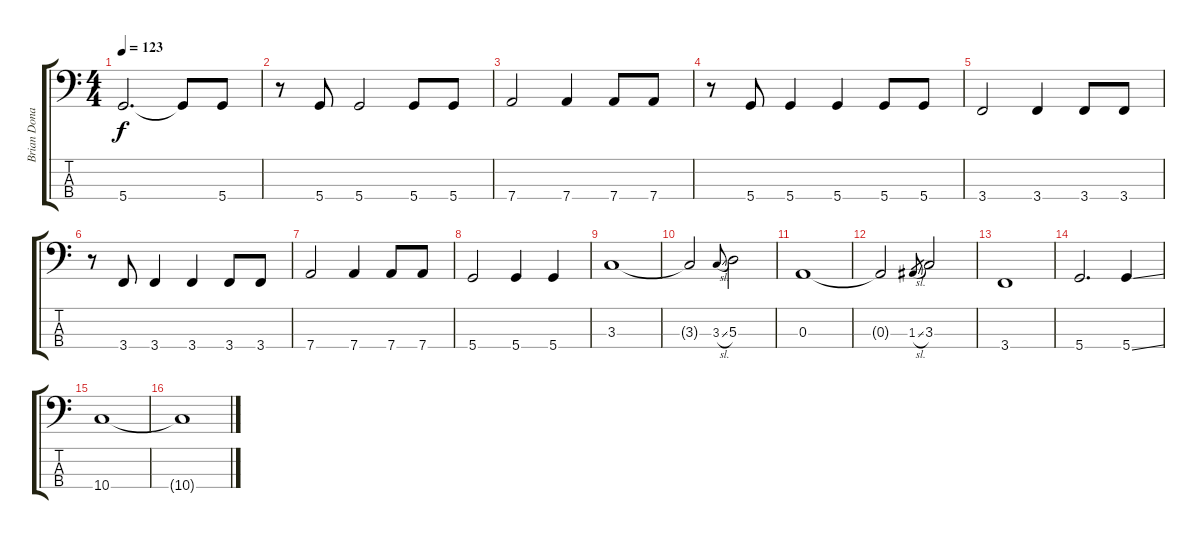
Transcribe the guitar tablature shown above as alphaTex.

\track ("Brian Donahue - Bass" "Brian Dona") {instrument electricbasspick}
\staff {score tabs}
\tuning (G2 D2 A1 D1) {hide}
\ts (4 4)
\tempo 123
\clef f4
\ks c
5.4.2{d dy f} 5.4{t}.8 5.4.8 |
r.8 5.4.8 5.4.2 5.4.8 5.4.8 |
7.4.2 7.4.4 7.4.8 7.4.8 |
r.8 5.4.8 5.4.4 5.4.4 5.4.8 5.4.8 |
3.4.2 3.4.4 3.4.8 3.4.8 |
r.8 3.4.8 3.4.4 3.4.4 3.4.8 3.4.8 |
7.4.2 7.4.4 7.4.8 7.4.8 |
5.4.2 5.4.4 5.4.4 |
3.3.1 |
3.3{t}.2 3.3{sl}.8{gr onbeat} 5.3.2 |
0.3.1 |
0.3{t}.2 1.3{sl}.8{gr} 3.3.2 |
3.4.1 |
5.4.2{d} 5.4{ss}.4 |
10.4.1 |
10.4{t}.1
